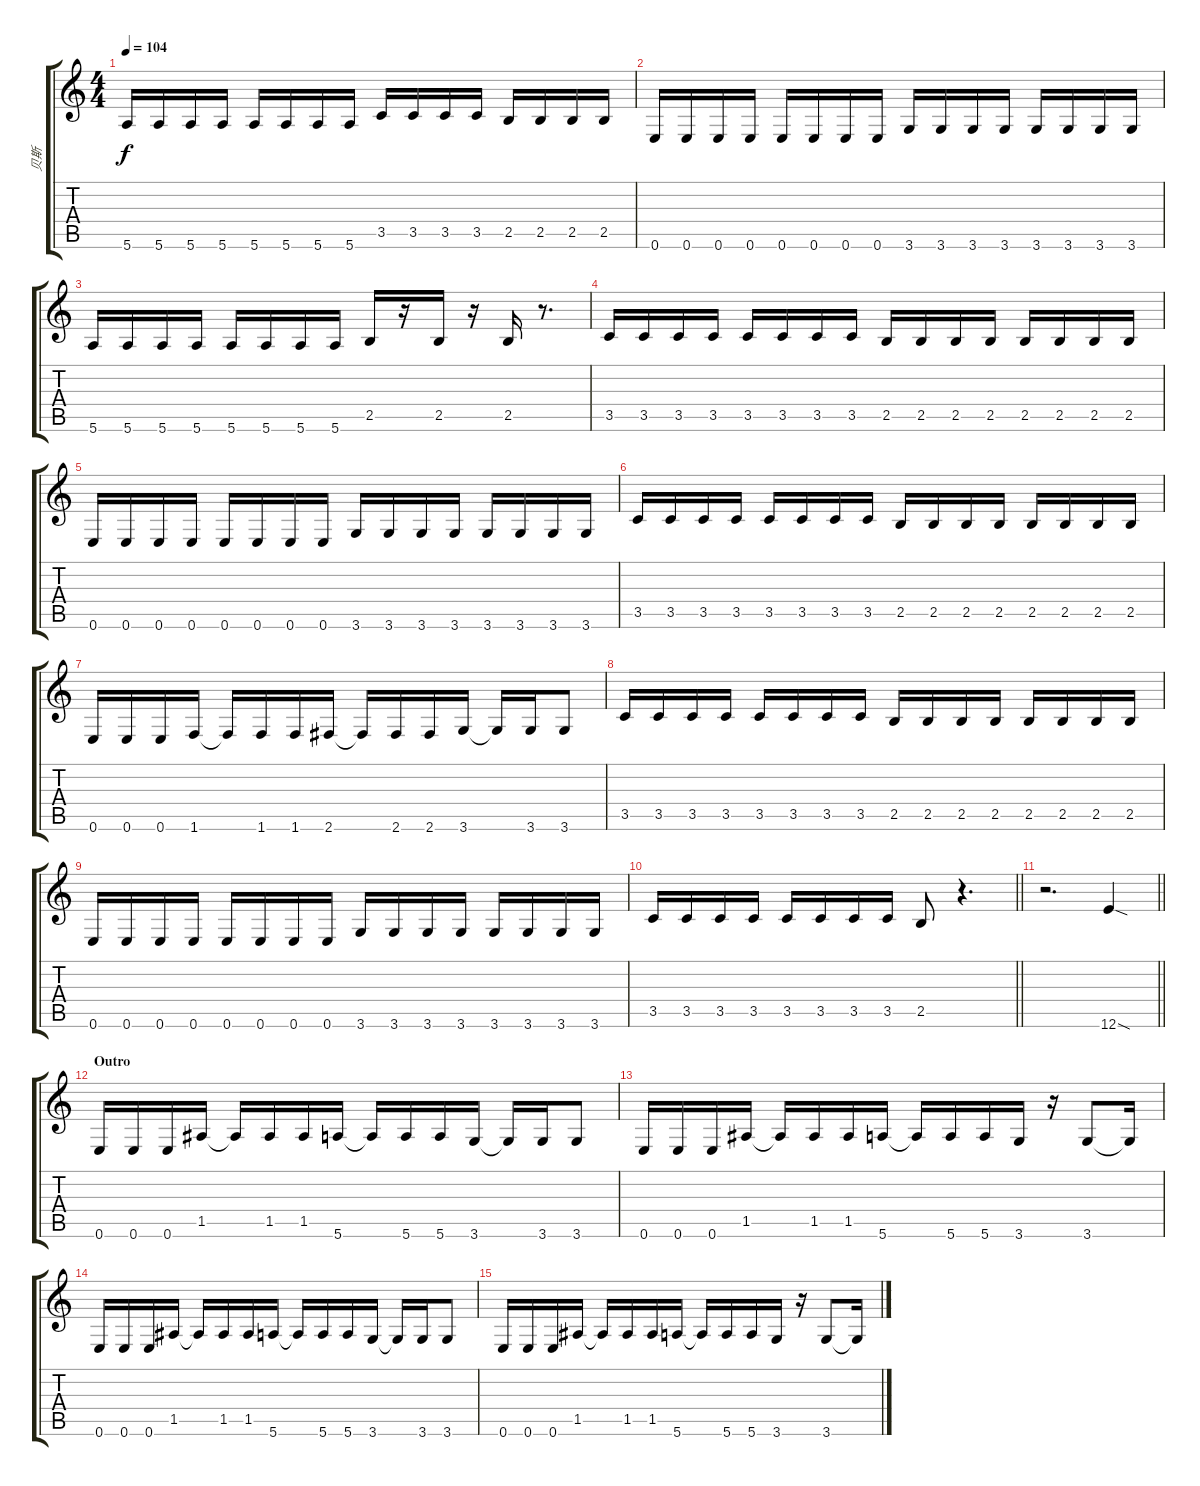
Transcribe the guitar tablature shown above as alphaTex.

\track ("贝斯" "贝斯") {instrument electricbassfinger}
\staff {score tabs}
\tuning (E4 B3 G3 D3 A2 E2) {hide}
\ts (4 4)
\tempo 104
\clef g2
\ks c
5.6.16{dy f} 5.6.16 5.6.16 5.6.16 5.6.16 5.6.16 5.6.16 5.6.16 3.5.16 3.5.16 3.5.16 3.5.16 2.5.16 2.5.16 2.5.16 2.5.16 |
0.6.16 0.6.16 0.6.16 0.6.16 0.6.16 0.6.16 0.6.16 0.6.16 3.6.16 3.6.16 3.6.16 3.6.16 3.6.16 3.6.16 3.6.16 3.6.16 |
5.6.16 5.6.16 5.6.16 5.6.16 5.6.16 5.6.16 5.6.16 5.6.16 2.5.16 r.16 2.5.16 r.16 2.5.16 r.8{d} |
3.5.16 3.5.16 3.5.16 3.5.16 3.5.16 3.5.16 3.5.16 3.5.16 2.5.16 2.5.16 2.5.16 2.5.16 2.5.16 2.5.16 2.5.16 2.5.16 |
0.6.16 0.6.16 0.6.16 0.6.16 0.6.16 0.6.16 0.6.16 0.6.16 3.6.16 3.6.16 3.6.16 3.6.16 3.6.16 3.6.16 3.6.16 3.6.16 |
3.5.16 3.5.16 3.5.16 3.5.16 3.5.16 3.5.16 3.5.16 3.5.16 2.5.16 2.5.16 2.5.16 2.5.16 2.5.16 2.5.16 2.5.16 2.5.16 |
0.6.16 0.6.16 0.6.16 1.6.16 1.6{t}.16 1.6.16 1.6.16 2.6.16 2.6{t}.16 2.6.16 2.6.16 3.6.16 3.6{t}.16 3.6.16 3.6.8 |
3.5.16 3.5.16 3.5.16 3.5.16 3.5.16 3.5.16 3.5.16 3.5.16 2.5.16 2.5.16 2.5.16 2.5.16 2.5.16 2.5.16 2.5.16 2.5.16 |
0.6.16 0.6.16 0.6.16 0.6.16 0.6.16 0.6.16 0.6.16 0.6.16 3.6.16 3.6.16 3.6.16 3.6.16 3.6.16 3.6.16 3.6.16 3.6.16 |
\barLineRight lightlight
3.5.16 3.5.16 3.5.16 3.5.16 3.5.16 3.5.16 3.5.16 3.5.16 2.5.8 r.4{d} |
\barLineRight lightlight
r.2{d} 12.6{sod}.4 |
\section ("" "Outro")
0.6.16 0.6.16 0.6.16 1.5.16 1.5{t}.16 1.5.16 1.5.16 5.6.16 5.6{t}.16 5.6.16 5.6.16 3.6.16 3.6{t}.16 3.6.16 3.6.8 |
0.6.16 0.6.16 0.6.16 1.5.16 1.5{t}.16 1.5.16 1.5.16 5.6.16 5.6{t}.16 5.6.16 5.6.16 3.6.16 r.16 3.6.8 3.6{t}.16 |
0.6.16 0.6.16 0.6.16 1.5.16 1.5{t}.16 1.5.16 1.5.16 5.6.16 5.6{t}.16 5.6.16 5.6.16 3.6.16 3.6{t}.16 3.6.16 3.6.8 |
0.6.16 0.6.16 0.6.16 1.5.16 1.5{t}.16 1.5.16 1.5.16 5.6.16 5.6{t}.16 5.6.16 5.6.16 3.6.16 r.16 3.6.8 3.6{t}.16
